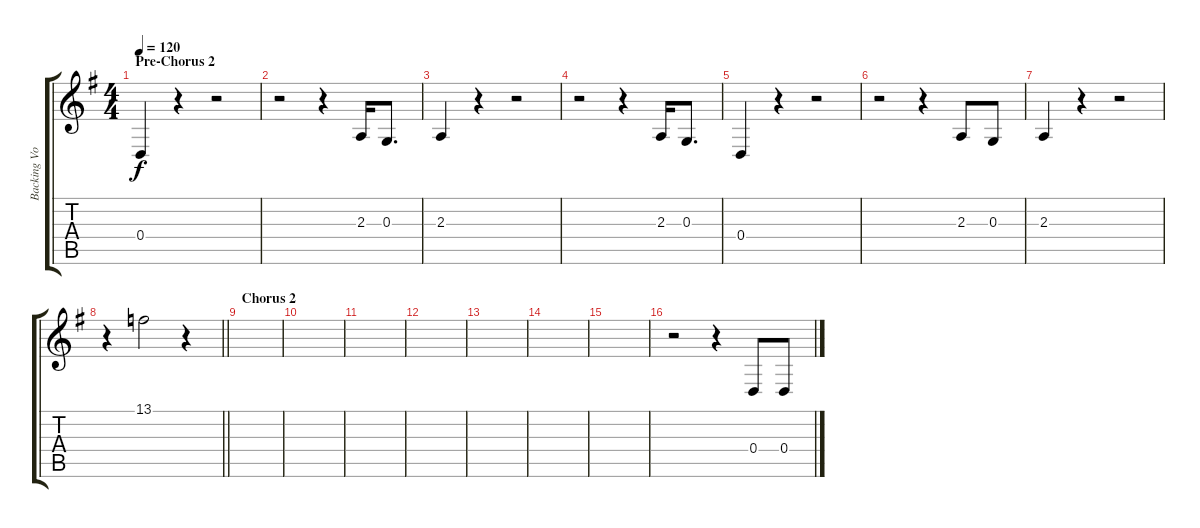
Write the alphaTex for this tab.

\track ("Backing Vocals" "Backing Vo") {instrument oboe}
\staff {score tabs}
\tuning (E4 B3 G3 D3 A2 E2) {hide}
\ts (4 4)
\section ("" "Pre-Chorus 2")
\tempo 120
\clef g2
\ks g
0.4.4{dy f} r.4 r.2 |
r.2 r.4 2.3.16 0.3.8{d} |
2.3.4 r.4 r.2 |
r.2 r.4 2.3.16 0.3.8{d} |
0.4.4 r.4 r.2 |
r.2 r.4 2.3.8 0.3.8 |
2.3.4 r.4 r.2 |
\barLineRight lightlight
r.4 13.1.2 r.4 |
\section ("" "Chorus 2")
|
|
|
|
|
|
|
r.2 r.4 0.4.8 0.4.8
